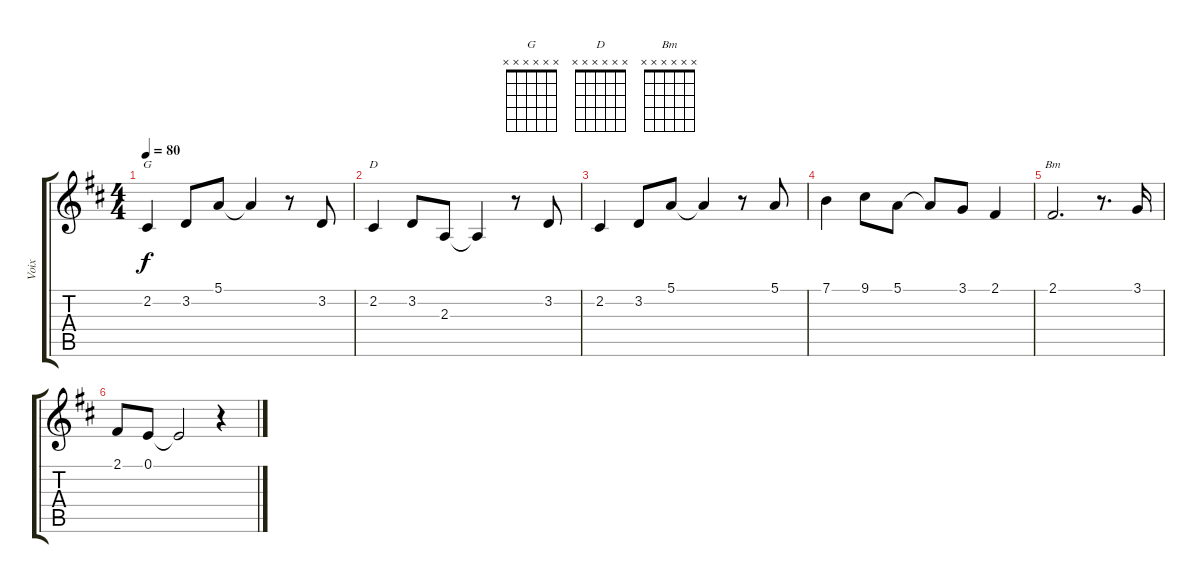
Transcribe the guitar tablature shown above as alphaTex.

\track ("Voix" "Voix") {instrument drawbarorgan}
\staff {score tabs}
\tuning (E4 B3 G3 D3 A2 E2) {hide}
\chord ("G" x x x x x x)
\chord ("D" x x x x x x)
\chord ("Bm" x x x x x x)
\ts (4 4)
\tempo 80
\clef g2
\ks d
2.2.4{ch "G" dy f} 3.2.8 5.1.8 5.1{t}.4 r.8 3.2.8 |
2.2.4{ch "D"} 3.2.8 2.3.8 2.3{t}.4 r.8 3.2.8 |
2.2.4 3.2.8 5.1.8 5.1{t}.4 r.8 5.1.8 |
7.1.4 9.1.8 5.1.8 5.1{t}.8 3.1.8 2.1.4 |
2.1.2{d ch "Bm"} r.8{d} 3.1.16 |
2.1.8 0.1.8 0.1{t}.2 r.4
